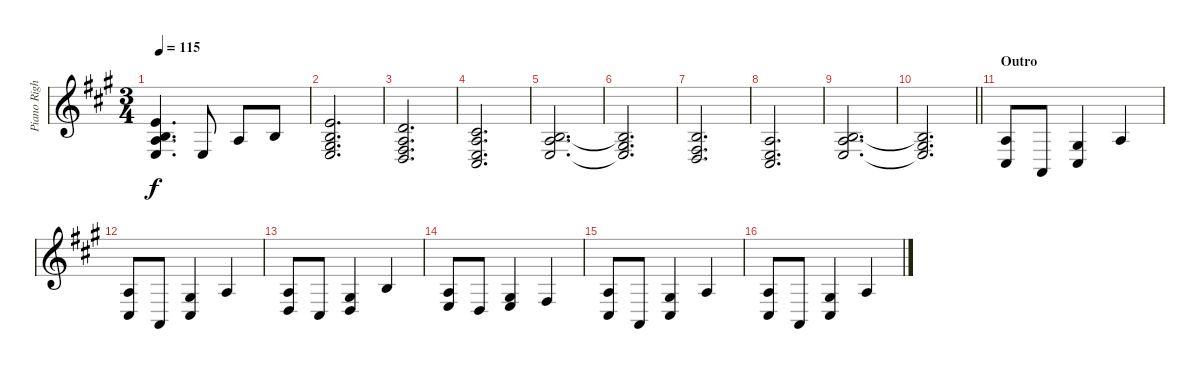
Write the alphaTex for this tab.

\track ("Piano Right" "Piano Righ") {instrument acousticgrandpiano}
\staff {score}
\tuning (E4 B3 G3 D3 A2 E2 B1) {hide}
\ts (3 4)
\tempo 115
\clef g2
\ks f#minor
(9.3 9.4 12.5 12.6).4{d dy f} 12.6.8 12.5.8 14.5.8 |
(9.3 9.4 11.5 12.6).2{d} |
(3.2 2.3 4.4 5.5).2{d} |
(6.3 7.4 7.5 9.6).2{d} |
(4.3 7.4 7.5).2{d} |
(4.3{t} 6.4 7.5{t}).2{d} |
(9.4 9.5 10.6).2{d} |
(7.4 7.5 9.6).2{d} |
(4.3 7.4 7.5).2{d} |
\barLineRight lightlight
(4.3{t} 6.4 7.5{t}).2{d} |
\section ("" "Outro")
(7.4 9.6).8 5.6.8 (11.5 9.6).4 12.5.4 |
(7.4 9.6).8 5.6.8 (11.5 9.6).4 12.5.4 |
(7.4 10.6).8 9.6.8 (6.4 10.6).4 9.4.4 |
(7.4 7.5).8 10.6.8 (6.4 7.5).4 9.5.4 |
(7.4 9.6).8 5.6.8 (11.5 9.6).4 12.5.4 |
(7.4 9.6).8 5.6.8 (11.5 9.6).4 12.5.4
